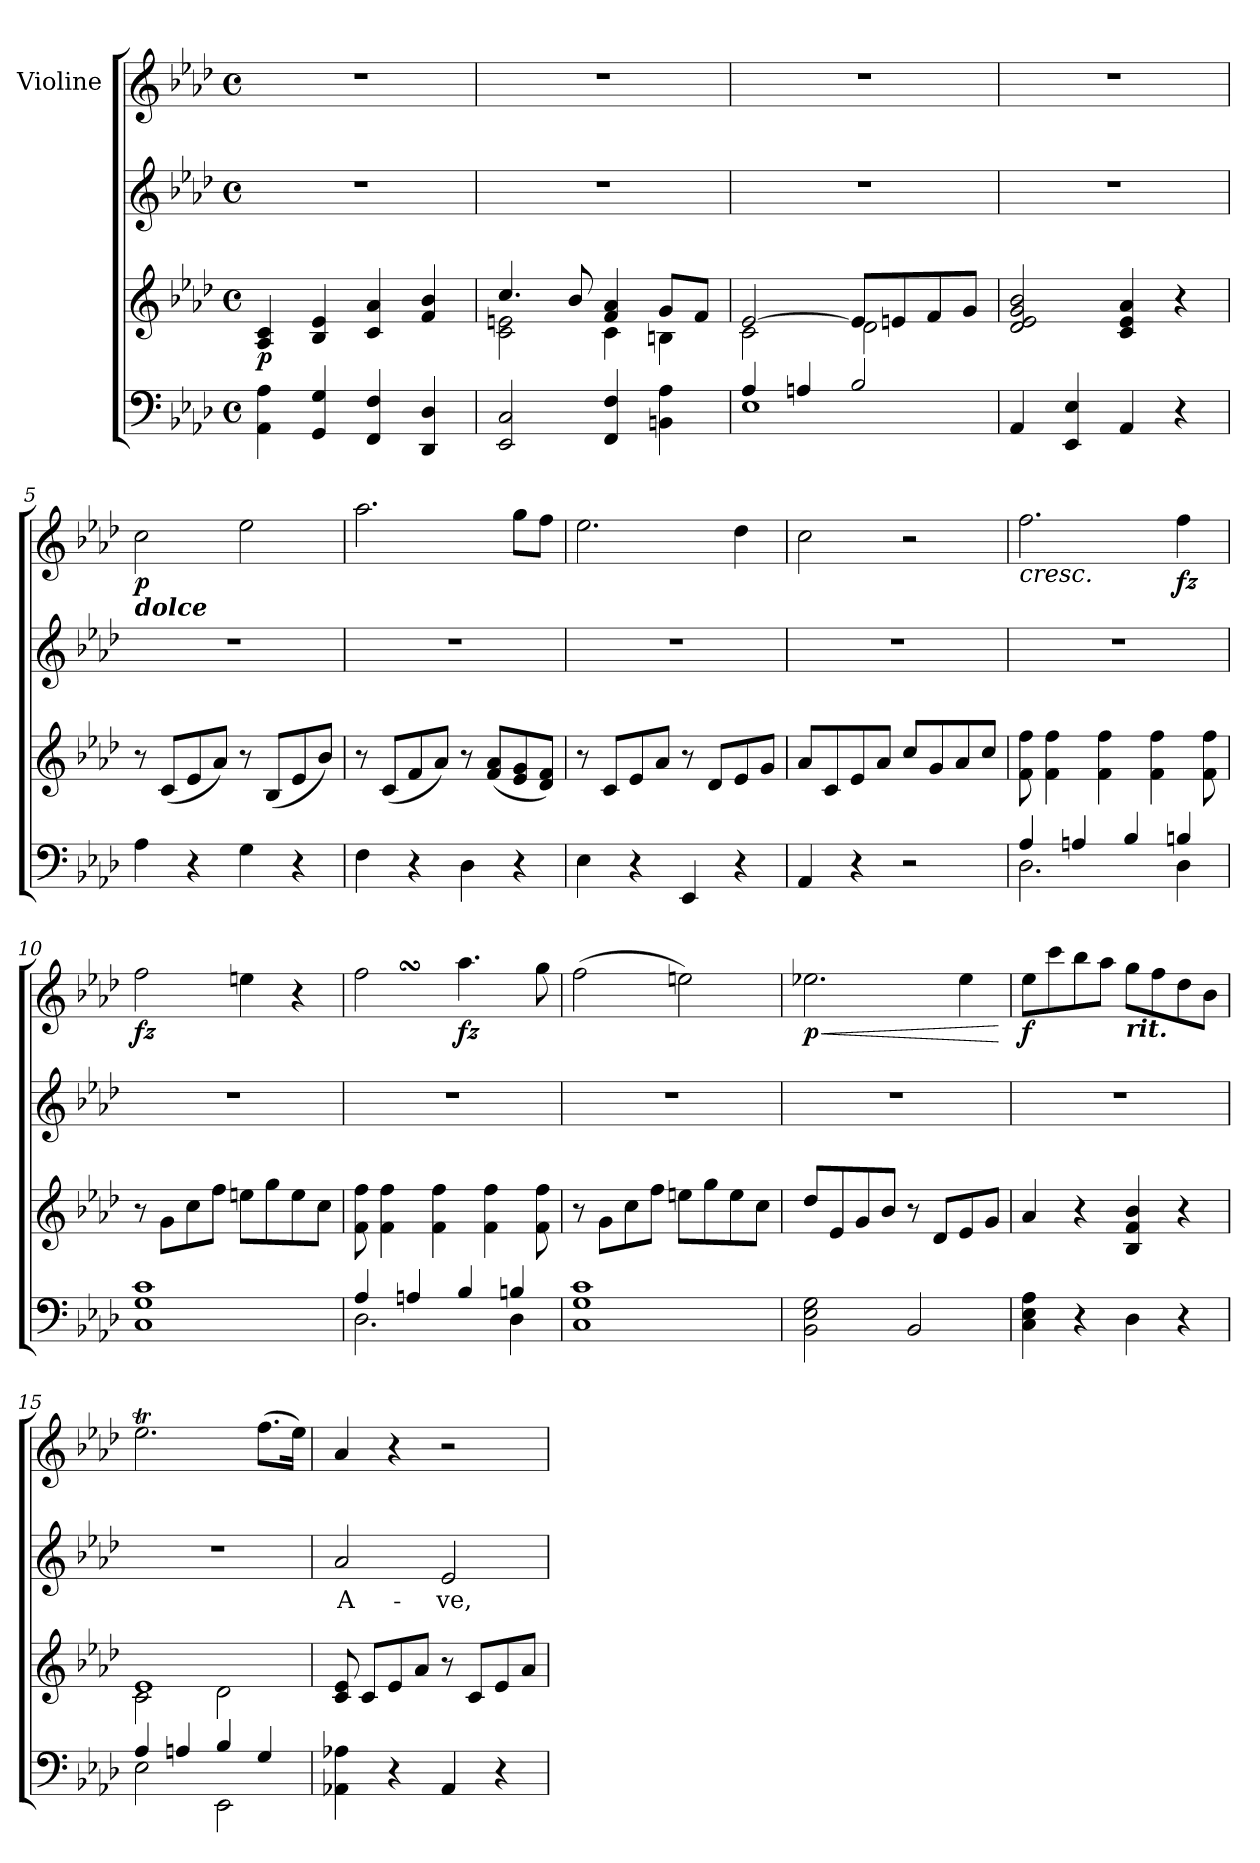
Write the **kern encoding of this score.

**kern	**kern	**dynam	**kern	**text	**kern	**dynam
*part3	*part3	*part3	*part2	*part2	*part1	*part1
*staff4	*staff3	*staff3/4	*staff2	*staff2	*staff1	*staff1
*	*	*	*	*	*I"Violine	*
*clefF4	*clefG2	*	*clefG2	*	*clefG2	*
*k[b-e-a-d-]	*k[b-e-a-d-]	*	*k[b-e-a-d-]	*	*k[b-e-a-d-]	*
*A-:	*A-:	*	*A-:	*	*A-:	*
*M4/4	*M4/4	*	*M4/4	*	*M4/4	*
*met(c)	*met(c)	*	*met(c)	*	*met(c)	*
=1	=1	=1	=1	=1	=1	=1
!	!	!LO:DY:b	!	!	!	!
4AA-\ 4A-\	4A-/ 4c/	p	1r	.	1r	.
4GG/ 4G/	4B-/ 4e-/	.	.	.	.	.
4FF/ 4F/	4c/ 4a-/	.	.	.	.	.
4DD-/ 4D-/	4f/ 4b-/	.	.	.	.	.
=2	=2	=2	=2	=2	=2	=2
*	*^	*	*	*	*	*
2EE-/ 2C/	4.cc/	2c\ 2en\	.	1r	.	1r	.
.	8b-/	.	.	.	.	.	.
4FF/ 4F/	4f/ 4a-/	4c\	.	.	.	.	.
4BBn\ 4A-\	8g/L	4Bn\	.	.	.	.	.
.	8f/J	.	.	.	.	.	.
=3	=3	=3	=3	=3	=3	=3	=3
*^	*	*	*	*	*	*	*
4A-/	1E-	[>2e-/	2c\	.	1r	.	1r	.
4An/	.	.	.	.	.	.	.	.
2B-/	.	8e-/L]	2d-\	.	.	.	.	.
.	.	8en/	.	.	.	.	.	.
.	.	8f/	.	.	.	.	.	.
.	.	8g/J	.	.	.	.	.	.
*v	*v	*	*	*	*	*	*	*
*	*v	*v	*	*	*	*	*
=4	=4	=4	=4	=4	=4	=4
4AA-/	2d-/ 2e-/ 2g/ 2b-/	.	1r	.	1r	.
4EE-/ 4E-/	.	.	.	.	.	.
4AA-/	4c/ 4e-/ 4a-/	.	.	.	.	.
4r	4r	.	.	.	.	.
=5	=5	=5	=5	=5	=5	=5
!	!	!	!	!	!LO:TX:b:Bi:t=dolce	!
!	!	!	!	!	!	!LO:DY:b
4A-\	8r	.	1r	.	2cc\	p
.	(<8c/L	.	.	.	.	.
4r	8e-/	.	.	.	.	.
.	8a-/J)	.	.	.	.	.
4G\	8r	.	.	.	2ee-\	.
.	(<8B-/L	.	.	.	.	.
4r	8e-/	.	.	.	.	.
.	8b-/J)	.	.	.	.	.
=6	=6	=6	=6	=6	=6	=6
4F\	8r	.	1r	.	2.aa-\	.
.	(<8c/L	.	.	.	.	.
4r	8f/	.	.	.	.	.
.	8a-/J)	.	.	.	.	.
4D-\	8r	.	.	.	.	.
.	(<8f/ 8a-/L	.	.	.	.	.
4r	8e-/ 8g/	.	.	.	8gg\L	.
.	8d-/ 8f/J)	.	.	.	8ff\J	.
!!LO:LB:g=z
=7	=7	=7	=7	=7	=7	=7
4E-\	8r	.	1r	.	2.ee-\	.
.	8c/L	.	.	.	.	.
4r	8e-/	.	.	.	.	.
.	8a-/J	.	.	.	.	.
4EE-/	8r	.	.	.	.	.
.	8d-/L	.	.	.	.	.
4r	8e-/	.	.	.	4dd-\	.
.	8g/J	.	.	.	.	.
=8	=8	=8	=8	=8	=8	=8
4AA-/	8a-/L	.	1r	.	2cc\	.
.	8c/	.	.	.	.	.
4r	8e-/	.	.	.	.	.
.	8a-/J	.	.	.	.	.
2r	8cc/L	.	.	.	2r	.
.	8g/	.	.	.	.	.
.	8a-/	.	.	.	.	.
.	8cc/J	.	.	.	.	.
=9	=9	=9	=9	=9	=9	=9
*^	*	*	*	*	*	*
!	!	!	!	!	!	!	!LO:HP:b
4A-/	2.D-\	8f\ 8ff\	.	1r	.	2.ff\	<
.	.	4f\ 4ff\	.	.	.	.	.
4An/	.	.	.	.	.	.	.
.	.	4f\ 4ff\	.	.	.	.	.
4B-/	.	.	.	.	.	.	.
.	.	4f\ 4ff\	.	.	.	.	.
!	!	!	!	!	!	!	!LO:DY:b
4Bn/	4D-\	.	.	.	.	4ff\	fz
.	.	8f\ 8ff\	.	.	.	.	.
*v	*v	*	*	*	*	*	*
.	.	.	.	.	.	[
=10	=10	=10	=10	=10	=10	=10
*^	*	*	*	*	*	*
!	!	!	!	!	!	!	!LO:DY:b
1c	1C 1G	8r	.	1r	.	2ff\	fz
.	.	8g\L	.	.	.	.	.
.	.	8cc\	.	.	.	.	.
.	.	8ff\J	.	.	.	.	.
.	.	8een\L	.	.	.	4een\	.
.	.	8gg\	.	.	.	.	.
.	.	8ee\	.	.	.	4r	.
.	.	8cc\J	.	.	.	.	.
=11	=11	=11	=11	=11	=11	=11	=11
4A-/	2.D-\	8f\ 8ff\	.	1r	.	2ffSSS\	.
.	.	4f\ 4ff\	.	.	.	.	.
4An/	.	.	.	.	.	.	.
.	.	4f\ 4ff\	.	.	.	.	.
!	!	!	!	!	!	!	!LO:DY:b
4B-/	.	.	.	.	.	4.aa-\	fz
.	.	4f\ 4ff\	.	.	.	.	.
4Bn/	4D-\	.	.	.	.	.	.
.	.	8f\ 8ff\	.	.	.	8gg\	.
!!LO:LB:g=z
=12	=12	=12	=12	=12	=12	=12	=12
1c	1C 1G	8r	.	1r	.	(>2ff\	.
.	.	8g\L	.	.	.	.	.
.	.	8cc\	.	.	.	.	.
.	.	8ff\J	.	.	.	.	.
.	.	8een\L	.	.	.	2een\)	.
.	.	8gg\	.	.	.	.	.
.	.	8ee\	.	.	.	.	.
.	.	8cc\J	.	.	.	.	.
*v	*v	*	*	*	*	*	*
=13	=13	=13	=13	=13	=13	=13
!	!	!	!	!	!	!LO:HP:b
!	!	!	!	!	!	!LO:DY:n=1:b
2BB-\ 2E-\ 2G\	8dd-/L	.	1r	.	2.ee-X\	< p
.	8e-/	.	.	.	.	.
.	8g/	.	.	.	.	.
.	8b-/J	.	.	.	.	.
2BB-/	8r	.	.	.	.	.
.	8d-/L	.	.	.	.	.
.	8e-/	.	.	.	4ee-\	.
.	8g/J	.	.	.	.	.
.	.	.	.	.	.	[
=14	=14	=14	=14	=14	=14	=14
!	!	!	!	!	!	!LO:DY:b
4C\ 4E-\ 4A-\	4a-/	.	1r	.	8ee-\L	f
.	.	.	.	.	8ccc\	.
4r	4r	.	.	.	8bb-\	.
.	.	.	.	.	8aa-\J	.
!	!	!	!	!	!LO:TX:b:Bi:t=rit.	!
4D-\	4B-/ 4f/ 4b-/	.	.	.	8gg\L	.
.	.	.	.	.	8ff\	.
4r	4r	.	.	.	8dd-\	.
.	.	.	.	.	8b-\J	.
=15	=15	=15	=15	=15	=15	=15
*^	*^	*	*	*	*	*
4A-/	2E-\	1e-	2c\	.	1r	.	2.ee-T\	.
4An/	.	.	.	.	.	.	.	.
4B-/	2EE-\	.	2d-\	.	.	.	.	.
4G/	.	.	.	.	.	.	(>8.ff\L	.
.	.	.	.	.	.	.	16ee-\Jk)	.
*v	*v	*	*	*	*	*	*	*
*	*v	*v	*	*	*	*	*
=16	=16	=16	=16	=16	=16	=16
!	!	!	!	!LO:LY:b	!	!
4AA-X\ 4A-X\	8c/ 8e-/	.	2a-/	A-	4a-/	.
.	8c/L	.	.	.	.	.
4r	8e-/	.	.	.	4r	.
.	8a-/J	.	.	.	.	.
!	!	!	!	!LO:LY:b	!	!
4AA-/	8r	.	2e-/	-ve,	2r	.
.	8c/L	.	.	.	.	.
4r	8e-/	.	.	.	.	.
.	8a-/J	.	.	.	.	.
=	=	=	=	=	=	=
*-	*-	*-	*-	*-	*-	*-
